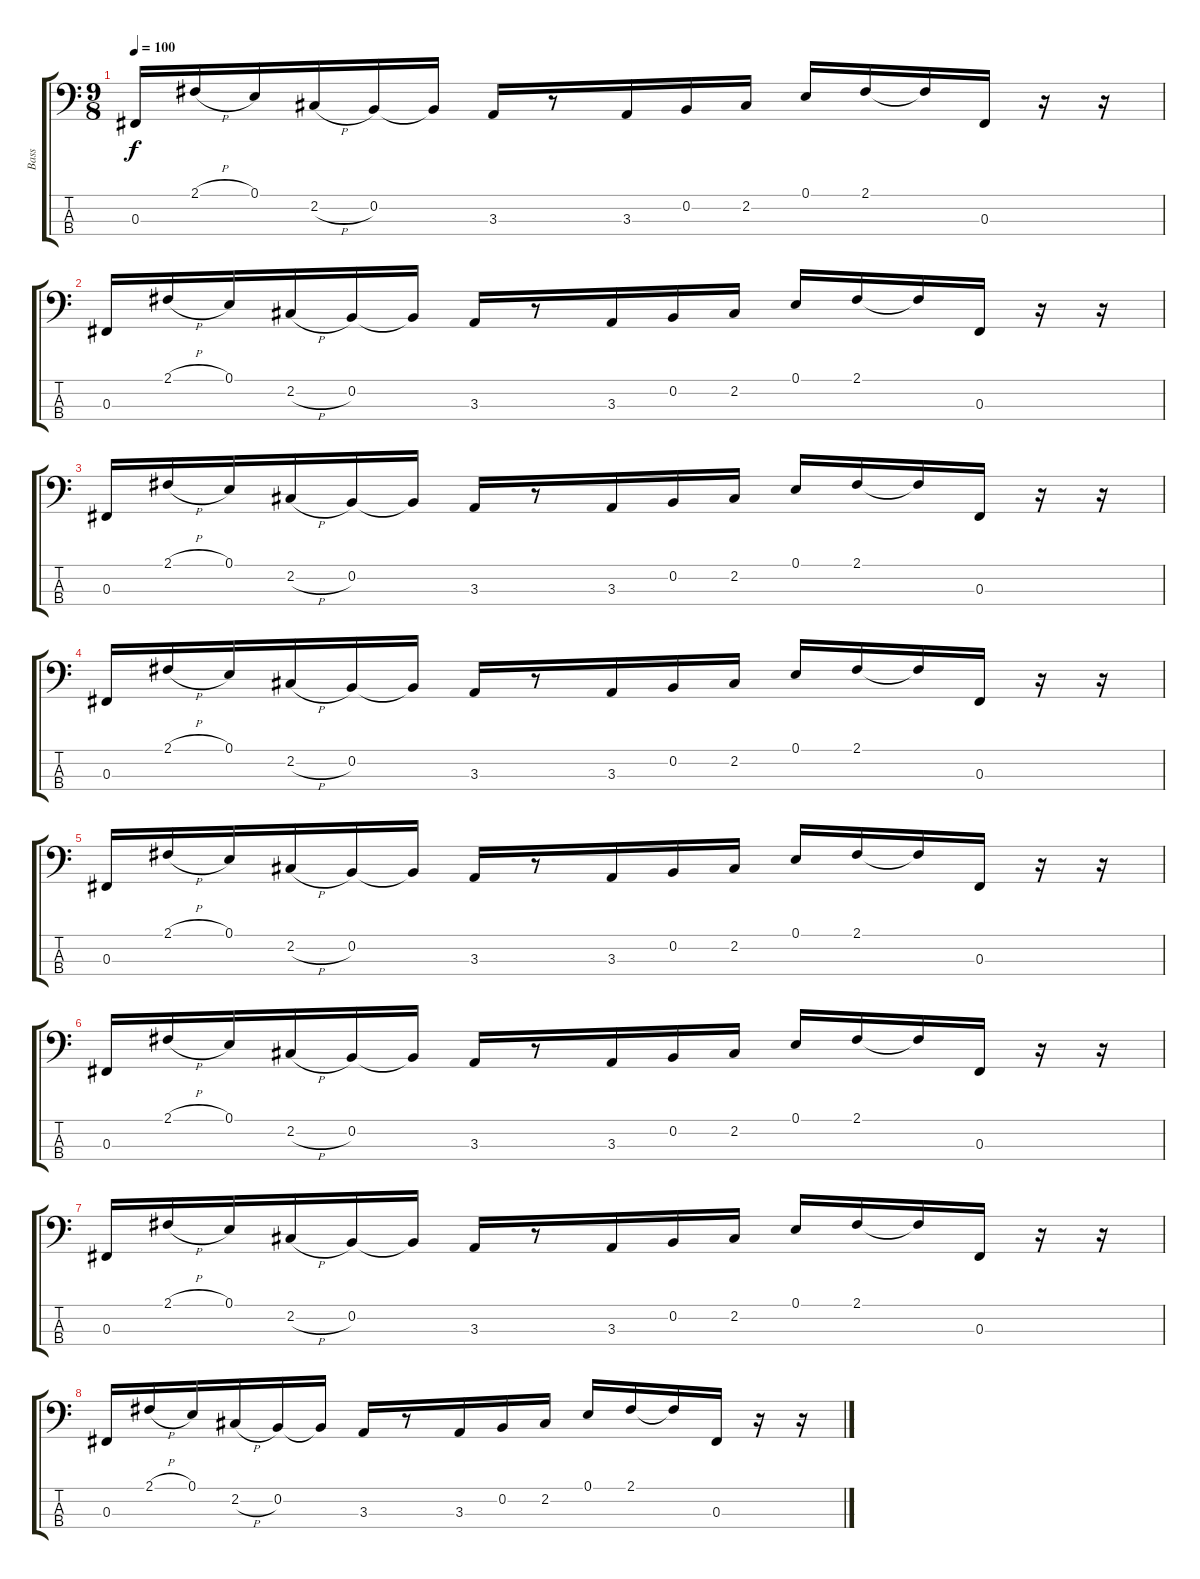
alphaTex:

\track ("Bass" "Bass") {instrument electricbassfinger}
\staff {score tabs}
\tuning (E2 B1 Gb1 Db1) {hide}
\ts (9 8)
\tempo 100
\clef f4
\ks c
0.3.16{dy f} 2.1{h}.16 0.1.16 2.2{h}.16 0.2.16 0.2{t}.16 3.3.16 r.8 3.3.16 0.2.16 2.2.16 0.1.16 2.1.16 2.1{t}.16 0.3.16 r.16 r.16 |
0.3.16 2.1{h}.16 0.1.16 2.2{h}.16 0.2.16 0.2{t}.16 3.3.16 r.8 3.3.16 0.2.16 2.2.16 0.1.16 2.1.16 2.1{t}.16 0.3.16 r.16 r.16 |
0.3.16 2.1{h}.16 0.1.16 2.2{h}.16 0.2.16 0.2{t}.16 3.3.16 r.8 3.3.16 0.2.16 2.2.16 0.1.16 2.1.16 2.1{t}.16 0.3.16 r.16 r.16 |
0.3.16 2.1{h}.16 0.1.16 2.2{h}.16 0.2.16 0.2{t}.16 3.3.16 r.8 3.3.16 0.2.16 2.2.16 0.1.16 2.1.16 2.1{t}.16 0.3.16 r.16 r.16 |
0.3.16 2.1{h}.16 0.1.16 2.2{h}.16 0.2.16 0.2{t}.16 3.3.16 r.8 3.3.16 0.2.16 2.2.16 0.1.16 2.1.16 2.1{t}.16 0.3.16 r.16 r.16 |
0.3.16 2.1{h}.16 0.1.16 2.2{h}.16 0.2.16 0.2{t}.16 3.3.16 r.8 3.3.16 0.2.16 2.2.16 0.1.16 2.1.16 2.1{t}.16 0.3.16 r.16 r.16 |
0.3.16 2.1{h}.16 0.1.16 2.2{h}.16 0.2.16 0.2{t}.16 3.3.16 r.8 3.3.16 0.2.16 2.2.16 0.1.16 2.1.16 2.1{t}.16 0.3.16 r.16 r.16 |
0.3.16 2.1{h}.16 0.1.16 2.2{h}.16 0.2.16 0.2{t}.16 3.3.16 r.8 3.3.16 0.2.16 2.2.16 0.1.16 2.1.16 2.1{t}.16 0.3.16 r.16 r.16
